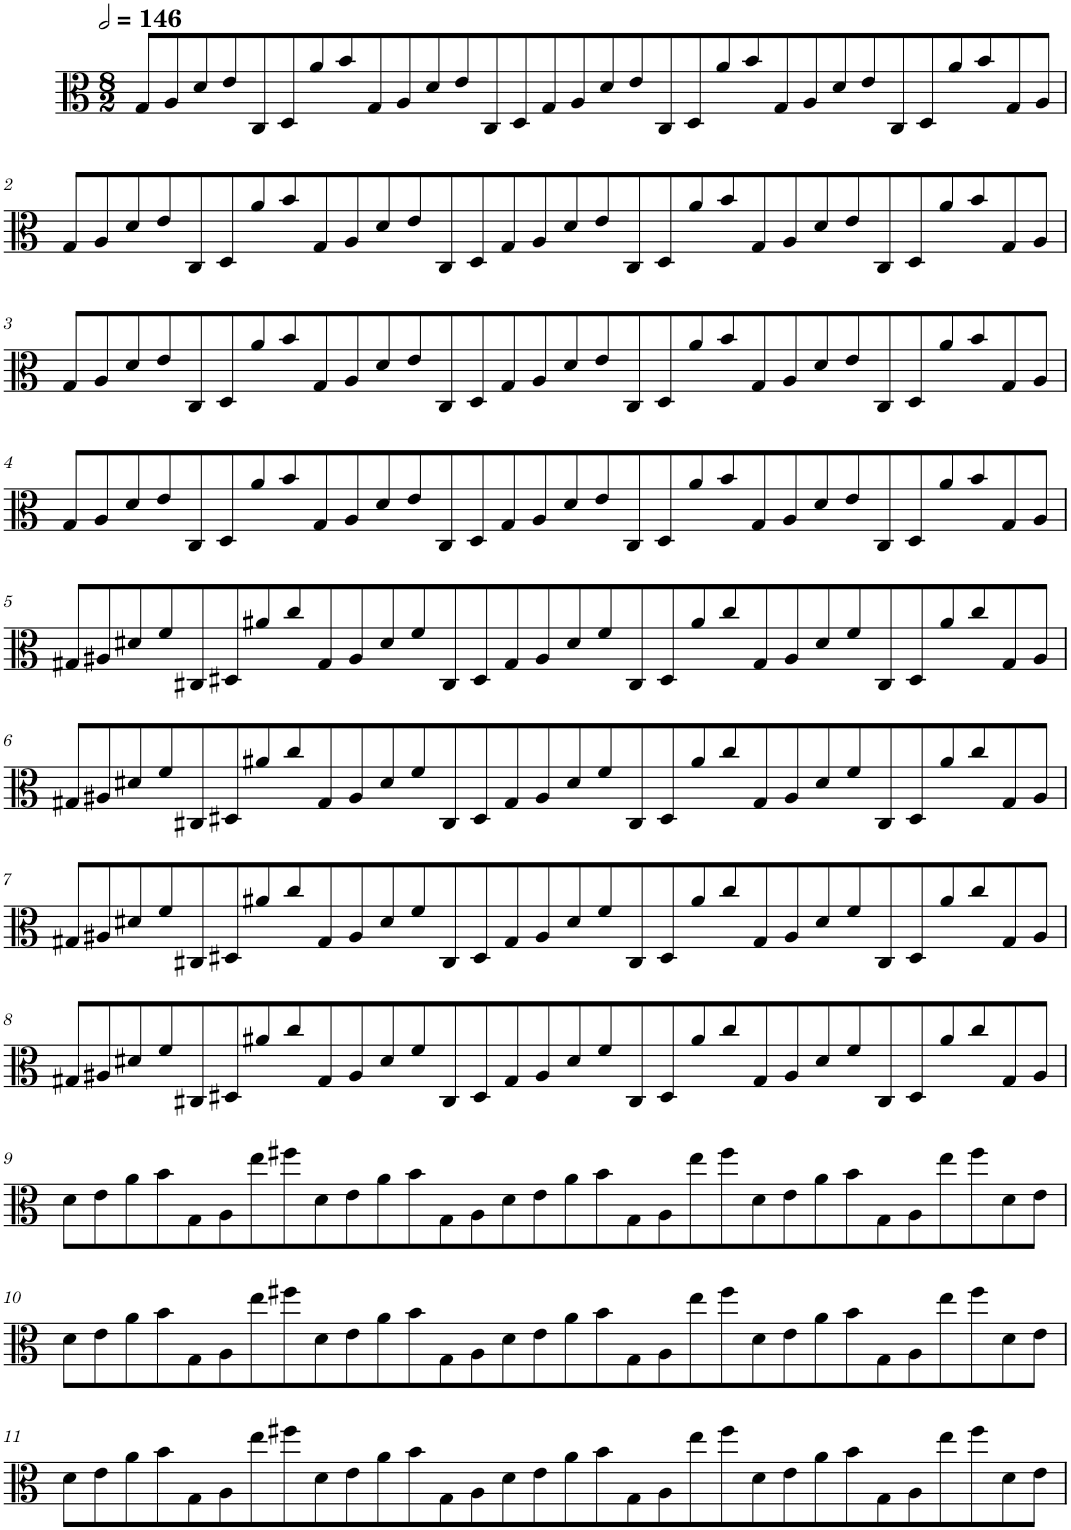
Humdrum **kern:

**kern
*part1
*staff1
*I"Viola
*I'Vla.
*clefC3
*k[]
*M8/2
*MM292
=1
8G/L
8A/
8d/
8e/
8C/
8D/
8a/
8b/
8G/
8A/
8d/
8e/
8C/
8D/
8G/
8A/
8d/
8e/
8C/
8D/
8a/
8b/
8G/
8A/
8d/
8e/
8C/
8D/
8a/
8b/
8G/
8A/J
!!LO:LB:g=z
=2
8G/L
8A/
8d/
8e/
8C/
8D/
8a/
8b/
8G/
8A/
8d/
8e/
8C/
8D/
8G/
8A/
8d/
8e/
8C/
8D/
8a/
8b/
8G/
8A/
8d/
8e/
8C/
8D/
8a/
8b/
8G/
8A/J
!!LO:LB:g=z
=3
8G/L
8A/
8d/
8e/
8C/
8D/
8a/
8b/
8G/
8A/
8d/
8e/
8C/
8D/
8G/
8A/
8d/
8e/
8C/
8D/
8a/
8b/
8G/
8A/
8d/
8e/
8C/
8D/
8a/
8b/
8G/
8A/J
!!LO:LB:g=z
=4
8G/L
8A/
8d/
8e/
8C/
8D/
8a/
8b/
8G/
8A/
8d/
8e/
8C/
8D/
8G/
8A/
8d/
8e/
8C/
8D/
8a/
8b/
8G/
8A/
8d/
8e/
8C/
8D/
8a/
8b/
8G/
8A/J
!!LO:LB:g=z
=5
8G#X/L
8A#X/
8d#X/
8f/
8C#X/
8D#X/
8a#X/
8cc/
8G#/
8A#/
8d#/
8f/
8C#/
8D#/
8G#/
8A#/
8d#/
8f/
8C#/
8D#/
8a#/
8cc/
8G#/
8A#/
8d#/
8f/
8C#/
8D#/
8a#/
8cc/
8G#/
8A#/J
!!LO:LB:g=z
=6
8G#X/L
8A#X/
8d#X/
8f/
8C#X/
8D#X/
8a#X/
8cc/
8G#/
8A#/
8d#/
8f/
8C#/
8D#/
8G#/
8A#/
8d#/
8f/
8C#/
8D#/
8a#/
8cc/
8G#/
8A#/
8d#/
8f/
8C#/
8D#/
8a#/
8cc/
8G#/
8A#/J
!!LO:LB:g=z
=7
8G#X/L
8A#X/
8d#X/
8f/
8C#X/
8D#X/
8a#X/
8cc/
8G#/
8A#/
8d#/
8f/
8C#/
8D#/
8G#/
8A#/
8d#/
8f/
8C#/
8D#/
8a#/
8cc/
8G#/
8A#/
8d#/
8f/
8C#/
8D#/
8a#/
8cc/
8G#/
8A#/J
!!LO:LB:g=z
=8
8G#X/L
8A#X/
8d#X/
8f/
8C#X/
8D#X/
8a#X/
8cc/
8G#/
8A#/
8d#/
8f/
8C#/
8D#/
8G#/
8A#/
8d#/
8f/
8C#/
8D#/
8a#/
8cc/
8G#/
8A#/
8d#/
8f/
8C#/
8D#/
8a#/
8cc/
8G#/
8A#/J
!!LO:LB:g=z
=9
8d\L
8e\
8a\
8b\
8G\
8A\
8ee\
8ff#X\
8d\
8e\
8a\
8b\
8G\
8A\
8d\
8e\
8a\
8b\
8G\
8A\
8ee\
8ff#\
8d\
8e\
8a\
8b\
8G\
8A\
8ee\
8ff#\
8d\
8e\J
!!LO:LB:g=z
=10
8d\L
8e\
8a\
8b\
8G\
8A\
8ee\
8ff#X\
8d\
8e\
8a\
8b\
8G\
8A\
8d\
8e\
8a\
8b\
8G\
8A\
8ee\
8ff#\
8d\
8e\
8a\
8b\
8G\
8A\
8ee\
8ff#\
8d\
8e\J
!!LO:LB:g=z
=11
8d\L
8e\
8a\
8b\
8G\
8A\
8ee\
8ff#X\
8d\
8e\
8a\
8b\
8G\
8A\
8d\
8e\
8a\
8b\
8G\
8A\
8ee\
8ff#\
8d\
8e\
8a\
8b\
8G\
8A\
8ee\
8ff#\
8d\
8e\J
=
*-
